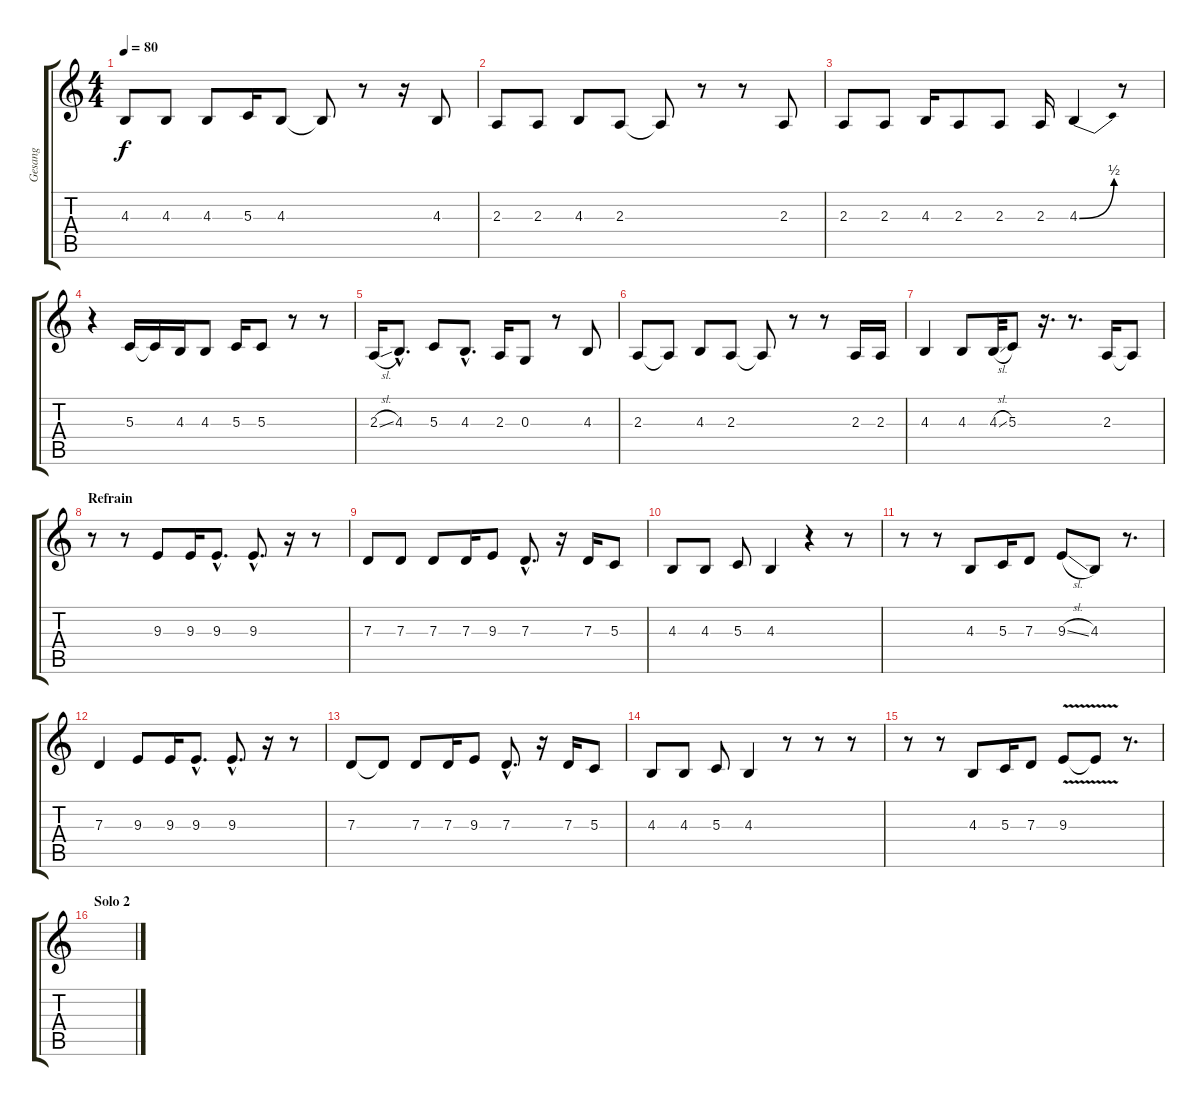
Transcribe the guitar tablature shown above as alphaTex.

\track ("Gesang" "Gesang") {instrument oboe}
\staff {score tabs}
\tuning (E4 B3 G3 D3 A2 E2) {hide}
\ts (4 4)
\tempo 80
\clef g2
\ks c
4.3.8{dy f} 4.3.8 4.3.8 5.3.16 4.3.8 4.3{t}.8 r.8 r.16 4.3.8 |
2.3.8 2.3.8 4.3.8 2.3.8 2.3{t}.8 r.8 r.8 2.3.8 |
2.3.8 2.3.8 4.3.16 2.3.8 2.3.8 2.3.16 4.3{be (bend 0 0 60 2)}.4 r.8 |
r.4 5.3.16 5.3{t}.16 4.3.16 4.3.8 5.3.16 5.3.8 r.8 r.8 |
2.3{sl}.16 4.3{hac}.8{d} 5.3.8 4.3{hac}.8{d} 2.3.16 0.3.8 r.8 4.3.8 |
2.3.8 2.3{t}.8 4.3.8 2.3.8 2.3{t}.8 r.8 r.8 2.3.16 2.3.16 |
4.3.4 4.3.8 4.3{sl}.32 5.3.8 r.16{d} r.8{d} 2.3.16 2.3{t}.8 |
\section ("" "Refrain")
r.8 r.8 9.3.8 9.3.16 9.3{hac}.8{d} 9.3{hac}.8{d} r.16 r.8 |
7.3.8 7.3.8 7.3.8 7.3.16 9.3.8 7.3{hac}.8{d} r.16 7.3.16 5.3.8 |
4.3.8 4.3.8 5.3.8 4.3.4 r.4 r.8 |
r.8 r.8 4.3.8 5.3.16 7.3.8 9.3{sl}.8 4.3.8 r.8{d} |
7.3.4 9.3.8 9.3.16 9.3{hac}.8{d} 9.3{hac}.8{d} r.16 r.8 |
7.3.8 7.3{t}.8 7.3.8 7.3.16 9.3.8 7.3{hac}.8{d} r.16 7.3.16 5.3.8 |
4.3.8 4.3.8 5.3.8 4.3.4 r.8 r.8 r.8 |
r.8 r.8 4.3.8 5.3.16 7.3.8 9.3{v}.8 9.3{t}.8 r.8{d} |
\section ("" "Solo 2")
